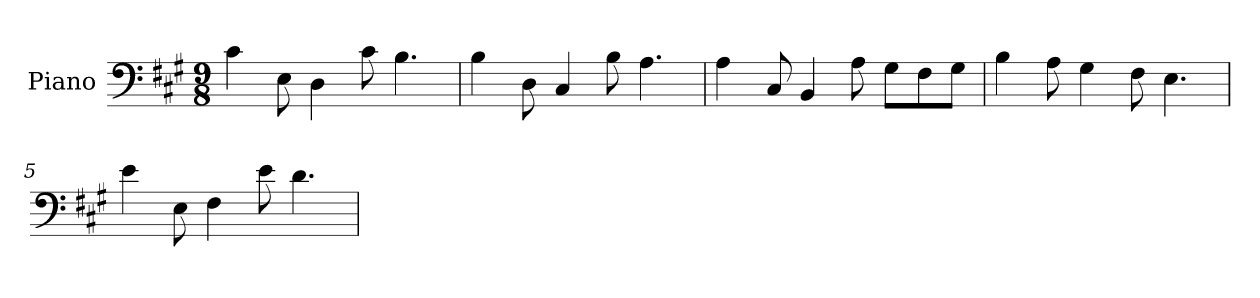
**kern
*part1
*staff1
*I"Piano
*I'Pno.
*clefF4
*k[f#c#g#]
*M9/8
*MM120
=1
4c#\
8E\
4D\
8c#\
4.B\
=2
4B\
8D\
4C#/
8B\
4.A\
=3
4A\
8C#/
4BB/
8A\
8G#\L
8F#\
8G#\J
=4
4B\
8A\
4G#\
8F#\
4.E\
=5
4e\
8E\
4F#\
8e\
4.d\
=
*-
